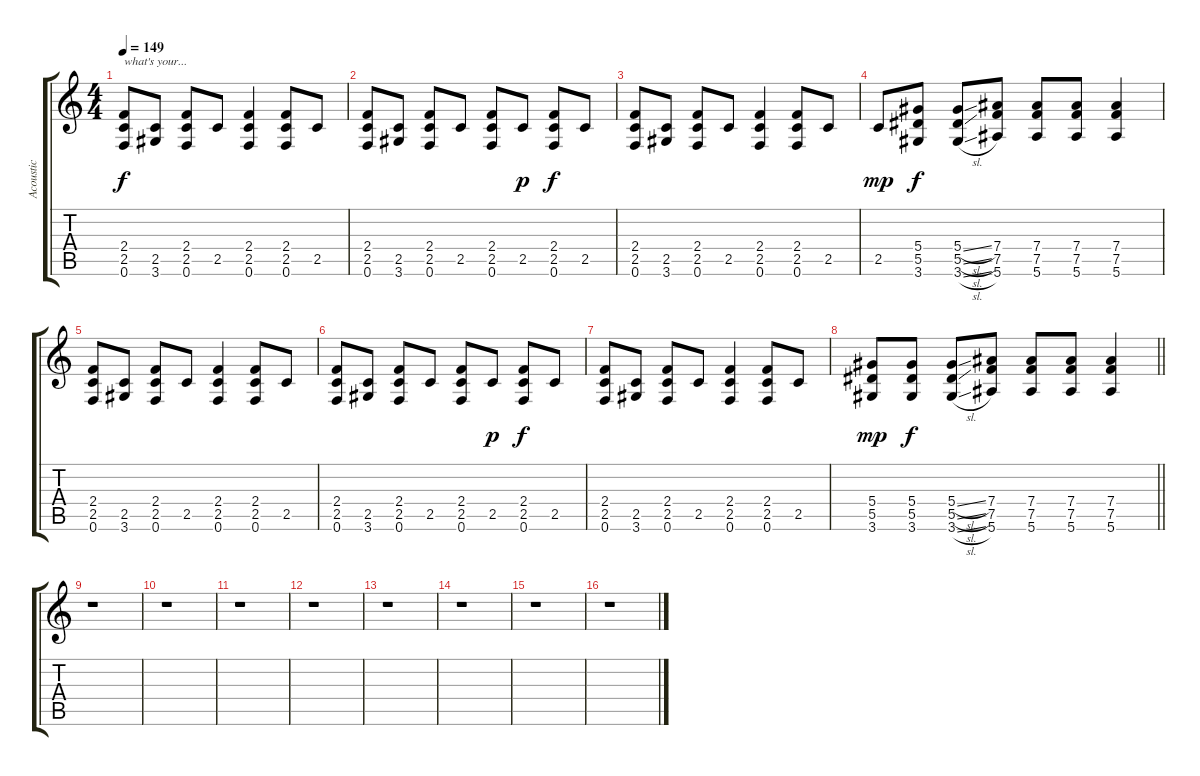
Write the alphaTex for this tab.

\track ("Acoustic" "Acoustic") {instrument acousticguitarsteel}
\staff {score tabs}
\tuning (F4 C4 Ab3 Eb3 Bb2 F2) {hide}
\ts (4 4)
\tempo 149
\clef g2
\ks c
(2.4 2.5 0.6).8{txt "what's your..." dy f} (2.5 3.6).8 (2.4 2.5 0.6).8 2.5.8 (2.4 2.5 0.6).4 (2.4 2.5 0.6).8 2.5.8 |
(2.4 2.5 0.6).8 (2.5 3.6).8 (2.4 2.5 0.6).8 2.5.8 (2.4 2.5 0.6).8 2.5.8{dy p} (2.4 2.5 0.6).8{dy f} 2.5.8 |
(2.4 2.5 0.6).8 (2.5 3.6).8 (2.4 2.5 0.6).8 2.5.8 (2.4 2.5 0.6).4 (2.4 2.5 0.6).8 2.5.8 |
2.5.8{dy mp} (5.4 5.5 3.6).8{dy f} (5.4{sl} 5.5{sl} 3.6{sl}).8 (7.4 7.5 5.6).8 (7.4 7.5 5.6).8 (7.4 7.5 5.6).8 (7.4 7.5 5.6).4 |
(2.4 2.5 0.6).8 (2.5 3.6).8 (2.4 2.5 0.6).8 2.5.8 (2.4 2.5 0.6).4 (2.4 2.5 0.6).8 2.5.8 |
(2.4 2.5 0.6).8 (2.5 3.6).8 (2.4 2.5 0.6).8 2.5.8 (2.4 2.5 0.6).8 2.5.8{dy p} (2.4 2.5 0.6).8{dy f} 2.5.8 |
(2.4 2.5 0.6).8 (2.5 3.6).8 (2.4 2.5 0.6).8 2.5.8 (2.4 2.5 0.6).4 (2.4 2.5 0.6).8 2.5.8 |
\barLineRight lightlight
(5.4 5.5 3.6).8{dy mp} (5.4 5.5 3.6).8{dy f} (5.4{sl} 5.5{sl} 3.6{sl}).8 (7.4 7.5 5.6).8 (7.4 7.5 5.6).8 (7.4 7.5 5.6).8 (7.4 7.5 5.6).4 |
r.1 |
r.1 |
r.1 |
r.1 |
r.1 |
r.1 |
r.1 |
r.1
